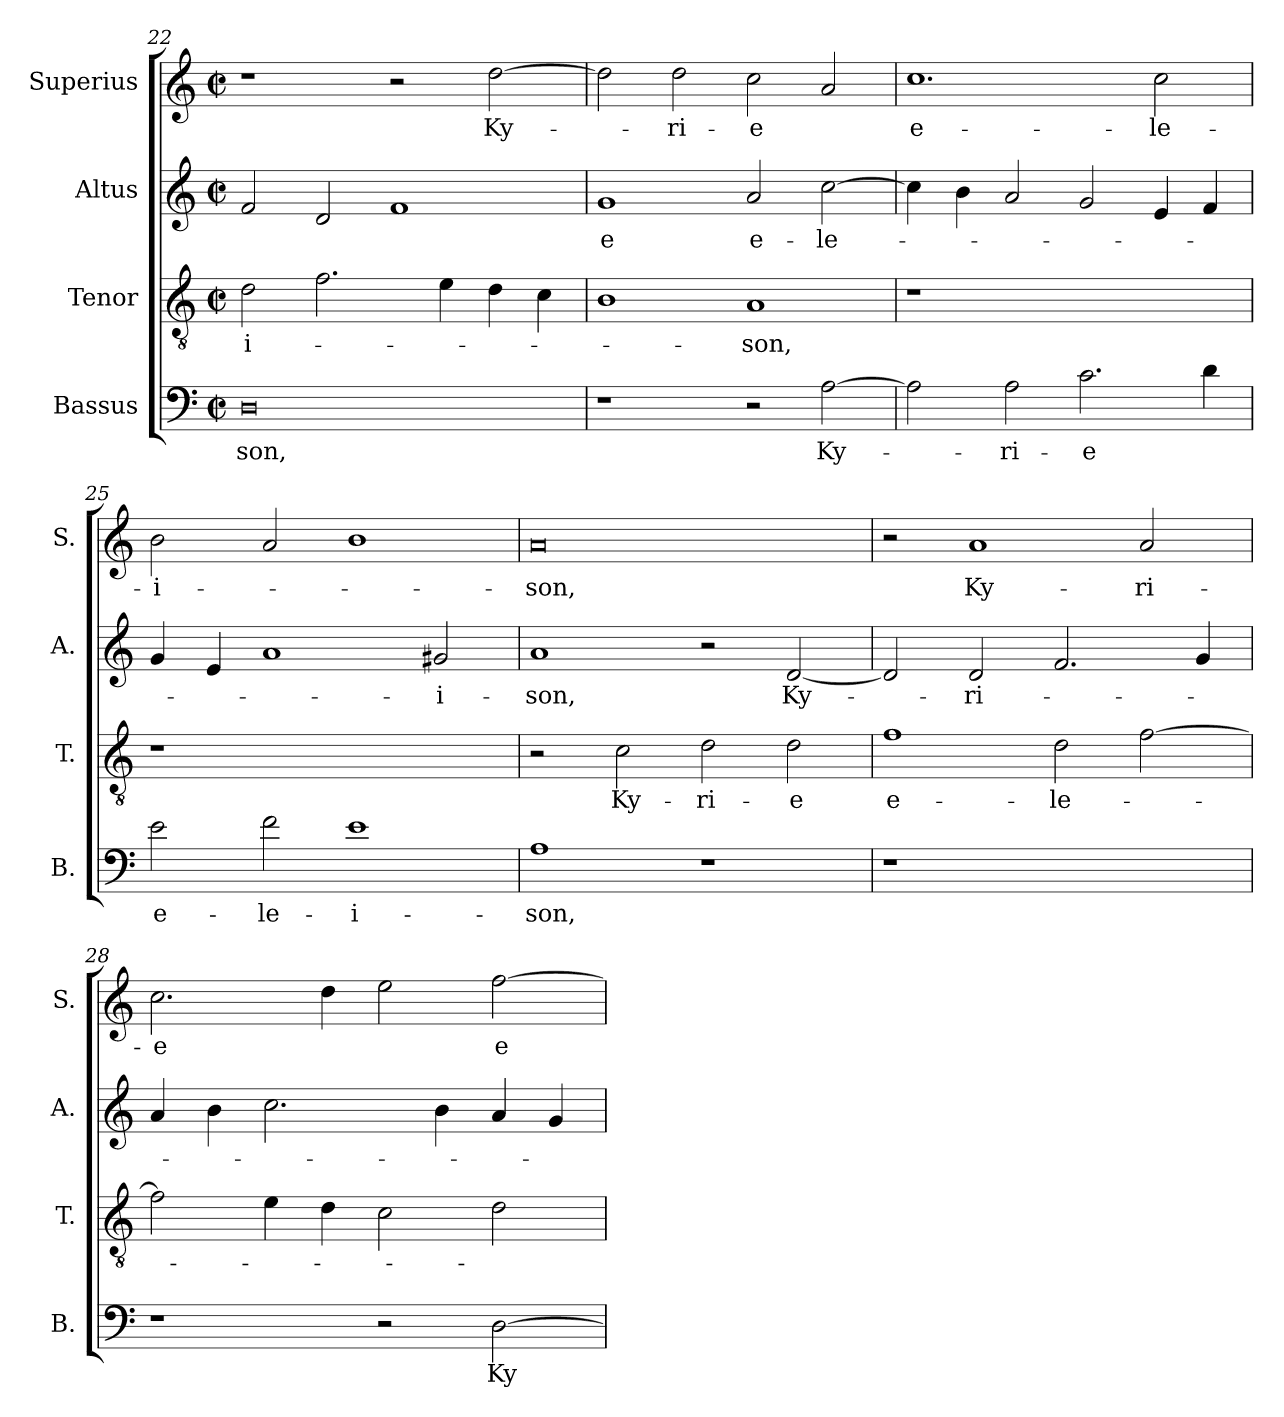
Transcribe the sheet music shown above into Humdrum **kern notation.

**kern	**text	**kern	**text	**kern	**text	**kern	**text
*part4	*part4	*part3	*part3	*part2	*part2	*part1	*part1
*staff4	*staff4	*staff3	*staff3	*staff2	*staff2	*staff1	*staff1
*I"Bassus	*	*I"Tenor	*	*I"Altus	*	*I"Superius	*
*I'B.	*	*I'T.	*	*I'A.	*	*I'S.	*
*clefF4	*	*clefGv2	*	*clefG2	*	*clefG2	*
*	*	*ITrd7c12	*	*	*	*	*
*k[]	*	*k[]	*	*k[]	*	*k[]	*
*C:	*	*C:	*	*C:	*	*C:	*
*M2/2	*	*M2/2	*	*M2/2	*	*M2/2	*
*met(c|)	*	*met(c|)	*	*met(c|)	*	*met(c|)	*
=22	=22	=22	=22	=22	=22	=22	=22
!	!LO:LY:b:color=#000000	!	!	!	!	!	!
!	!	!	!LO:LY:b:color=#000000	!	!	!	!
0Di	-son,	2Di\	-i-	2fi/	.	1r	.
.	.	2.Fi\	.	2di/	.	.	.
.	.	.	.	1fi	.	2r	.
.	.	4Ei\	.	.	.	.	.
!	!	!	!	!	!	!	!LO:LY:b:color=#000000
.	.	4Di\	.	.	.	[>2ddi\	Ky-
.	.	4Ci\	.	.	.	.	.
!!LO:LB:g=z
=23	=23	=23	=23	=23	=23	=23	=23
!	!	!	!	!	!LO:LY:b:color=#000000	!	!
1r	.	1BBi	.	1gi	-e	2ddi\]	.
!	!	!	!	!	!	!	!LO:LY:b:color=#000000
.	.	.	.	.	.	2ddi\	-ri-
!	!	!	!LO:LY:b:color=#000000	!	!	!	!
!	!	!	!	!	!LO:LY:b:color=#000000	!	!
!	!	!	!	!	!	!	!LO:LY:b:color=#000000
2r	.	1AAi	-son,	2ai/	e-	2cci\	-e
!	!LO:LY:b:color=#000000	!	!	!	!	!	!
!	!	!	!	!	!LO:LY:b:color=#000000	!	!
[>2Ai\	Ky-	.	.	[>2cci\	-le-	2ai/	.
=24	=24	=24	=24	=24	=24	=24	=24
!	!	!LO:N:vis=1	!	!	!	!	!
!	!	!	!	!	!	!	!LO:LY:b:color=#000000
2Ai\]	.	1r	.	4cci\]	.	1.cci	e-
.	.	.	.	4bi\	.	.	.
!	!LO:LY:b:color=#000000	!	!	!	!	!	!
2Ai\	-ri-	.	.	2ai/	.	.	.
!	!LO:LY:b:color=#000000	!	!	!	!	!	!
2.ci\	-e	1ryy	.	2gi/	.	.	.
!	!	!	!	!	!	!	!LO:LY:b:color=#000000
.	.	.	.	4ei/	.	2cci\	-le-
4di\	.	.	.	4fi/	.	.	.
=25	=25	=25	=25	=25	=25	=25	=25
!	!LO:LY:b:color=#000000	!LO:N:vis=1	!	!	!	!	!
!	!	!	!	!	!	!	!LO:LY:b:color=#000000
2ei\	e-	1r	.	4gi/	.	2bi\	-i-
.	.	.	.	4ei/	.	.	.
!	!LO:LY:b:color=#000000	!	!	!	!	!	!
2fi\	-le-	.	.	1ai	.	2ai/	.
!	!LO:LY:b:color=#000000	!	!	!	!	!	!
1ei	-i-	1ryy	.	.	.	1bi	.
!	!	!	!	!	!LO:LY:b:color=#000000	!	!
.	.	.	.	2g#Xi/	-i-	.	.
=26	=26	=26	=26	=26	=26	=26	=26
!	!LO:LY:b:color=#000000	!	!	!	!	!	!
!	!	!	!	!	!LO:LY:b:color=#000000	!	!
!	!	!	!	!	!	!	!LO:LY:b:color=#000000
1Ai	-son,	2r	.	1ai	-son,	0ai	-son,
!	!	!	!LO:LY:b:color=#000000	!	!	!	!
.	.	2Ci\	Ky-	.	.	.	.
!	!	!	!LO:LY:b:color=#000000	!	!	!	!
1r	.	2Di\	-ri-	2r	.	.	.
!	!	!	!LO:LY:b:color=#000000	!	!	!	!
!	!	!	!	!	!LO:LY:b:color=#000000	!	!
.	.	2Di\	-e	[<2di/	Ky-	.	.
!!LO:PB:g=z
=27	=27	=27	=27	=27	=27	=27	=27
!LO:N:vis=1	!	!	!	!	!	!	!
!	!	!	!LO:LY:b:color=#000000	!	!	!	!
1r	.	1Fi	e-	2di/]	.	2r	.
!	!	!	!	!	!LO:LY:b:color=#000000	!	!
!	!	!	!	!	!	!	!LO:LY:b:color=#000000
.	.	.	.	2di/	-ri-	1ai	Ky-
!	!	!	!LO:LY:b:color=#000000	!	!	!	!
1ryy	.	2Di\	-le-	2.fi/	.	.	.
!	!	!	!	!	!	!	!LO:LY:b:color=#000000
.	.	[>2Fi\	.	.	.	2ai/	-ri-
.	.	.	.	4gi/	.	.	.
=28	=28	=28	=28	=28	=28	=28	=28
!	!	!	!	!	!	!	!LO:LY:b:color=#000000
1r	.	2Fi\]	.	4ai/	.	2.cci\	-e
.	.	.	.	4bi\	.	.	.
.	.	4Ei\	.	2.cci\	.	.	.
.	.	4Di\	.	.	.	4ddi\	.
2r	.	2Ci\	.	.	.	2eei\	.
.	.	.	.	4bi\	.	.	.
!	!LO:LY:b:color=#000000	!	!	!	!	!	!
!	!	!	!	!	!	!	!LO:LY:b:color=#000000
[>2Di\	Ky-	2Di\	.	4ai/	.	[>2ffi\	e-
.	.	.	.	4gi/	.	.	.
=	=	=	=	=	=	=	=
*-	*-	*-	*-	*-	*-	*-	*-
